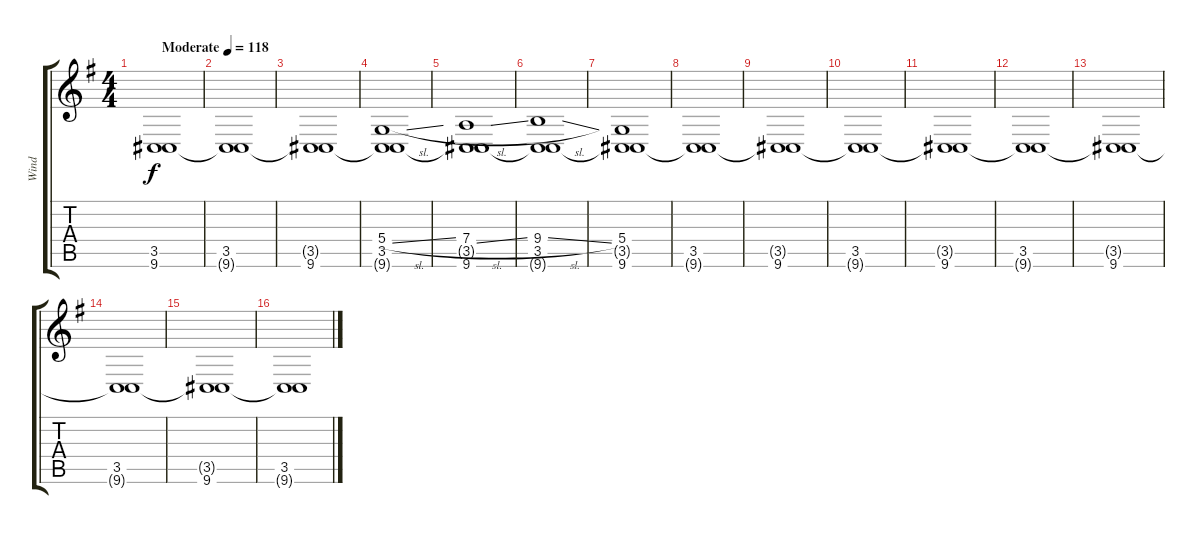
\track ("Wind" "Wind") {instrument seashore}
\staff {score tabs}
\tuning (E4 B3 G3 D3 A2 E2) {hide}
\ts (4 4)
\tempo (118 "Moderate")
\clef g2
\ks eminor
(3.5 9.6).1{dy f instrument seashore} |
(3.5 9.6{t}).1 |
(3.5{t} 9.6).1 |
(5.4{sl} 3.5 9.6{t}).1 |
(7.4{sl} 3.5{t} 9.6).1 |
(9.4{sl} 3.5 9.6{t}).1 |
(5.4 3.5{t} 9.6).1{volume 10} |
(3.5 9.6{t}).1 |
(3.5{t} 9.6).1 |
(3.5 9.6{t}).1{volume 7} |
(3.5{t} 9.6).1 |
(3.5 9.6{t}).1 |
(3.5{t} 9.6).1{volume 6} |
(3.5 9.6{t}).1 |
(3.5{t} 9.6).1 |
(3.5 9.6{t}).1{volume 0}
